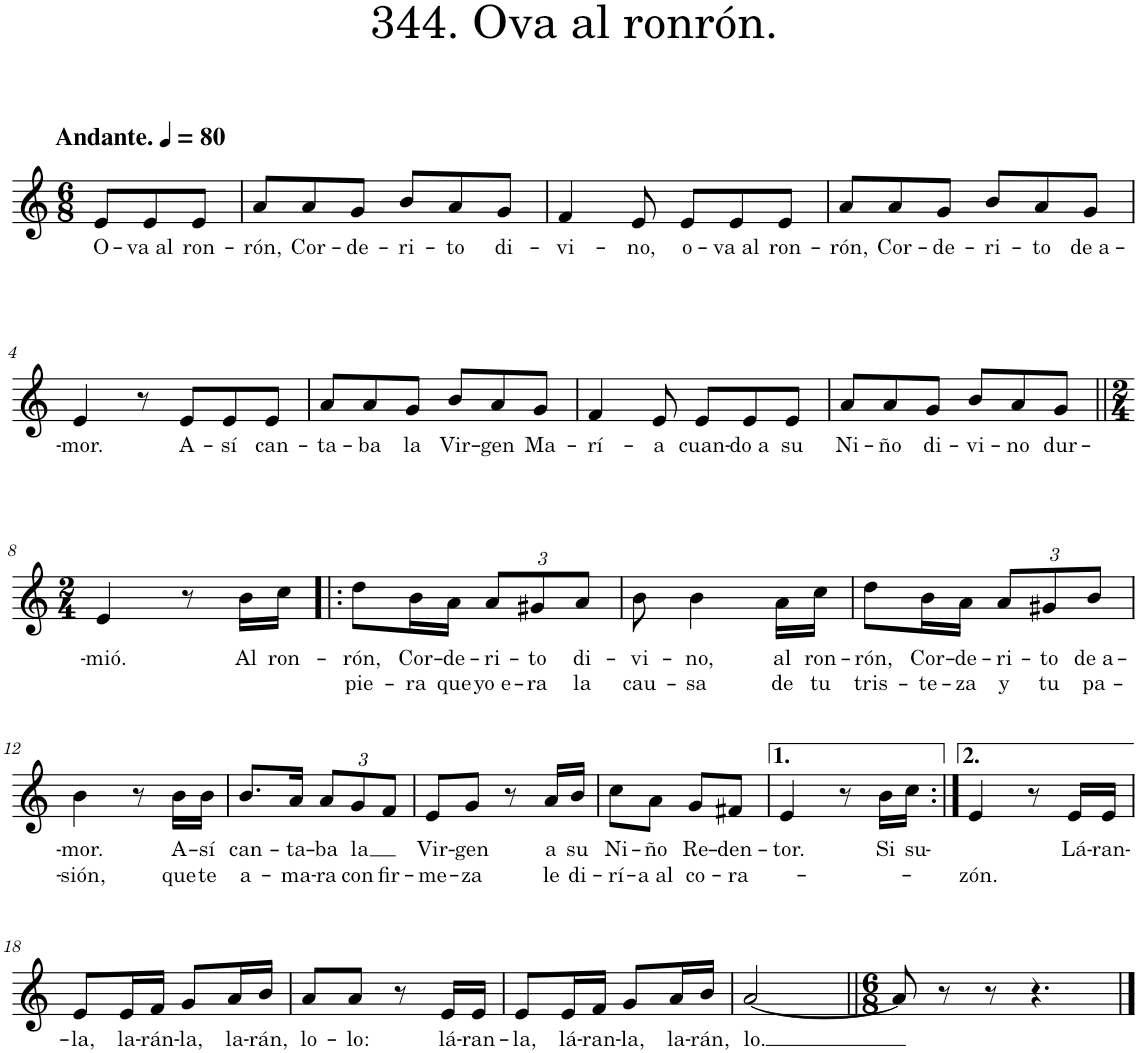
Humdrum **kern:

**kern	**text	**text
*part1	*part1	*part1
*staff1	*staff1	*staff1
*I"Piano	*	*
*I'Pno.	*	*
*clefG2	*	*
*k[]	*	*
*M6/8	*	*
*MM80	*	*
=	=	=
!LO:TX:a:B:t=Andante.	!	!
!	!LO:LY:b	!
8e/L	O-	.
!	!LO:LY:b	!
8e/	-va al	.
!	!LO:LY:b	!
8e/J	ron-	.
=1	=1	=1
!	!LO:LY:b	!
8a/L	-rón,	.
!	!LO:LY:b	!
8a/	Cor-	.
!	!LO:LY:b	!
8g/J	-de-	.
!	!LO:LY:b	!
8b/L	-ri-	.
!	!LO:LY:b	!
8a/	-to	.
!	!LO:LY:b	!
8g/J	di-	.
=2	=2	=2
!	!LO:LY:b	!
4f/	-vi-	.
!	!LO:LY:b	!
8e/	-no,	.
!	!LO:LY:b	!
8e/L	o-	.
!	!LO:LY:b	!
8e/	-va al	.
!	!LO:LY:b	!
8e/J	ron-	.
=3	=3	=3
!	!LO:LY:b	!
8a/L	-rón,	.
!	!LO:LY:b	!
8a/	Cor-	.
!	!LO:LY:b	!
8g/J	-de-	.
!	!LO:LY:b	!
8b/L	-ri-	.
!	!LO:LY:b	!
8a/	-to	.
!	!LO:LY:b	!
8g/J	de a-	.
!!LO:LB:g=z
=4	=4	=4
!	!LO:LY:b	!
4e/	-mor.	.
8r	.	.
!	!LO:LY:b	!
8e/L	A-	.
!	!LO:LY:b	!
8e/	-sí	.
!	!LO:LY:b	!
8e/J	can-	.
=5	=5	=5
!	!LO:LY:b	!
8a/L	-ta-	.
!	!LO:LY:b	!
8a/	-ba	.
!	!LO:LY:b	!
8g/J	la	.
!	!LO:LY:b	!
8b/L	Vir-	.
!	!LO:LY:b	!
8a/	-gen	.
!	!LO:LY:b	!
8g/J	Ma-	.
=6	=6	=6
!	!LO:LY:b	!
4f/	-rí-	.
!	!LO:LY:b	!
8e/	-a	.
!	!LO:LY:b	!
8e/L	cuan-	.
!	!LO:LY:b	!
8e/	-do a	.
!	!LO:LY:b	!
8e/J	su	.
=7	=7	=7
!	!LO:LY:b	!
8a/L	Ni-	.
!	!LO:LY:b	!
8a/	-ño	.
!	!LO:LY:b	!
8g/J	di-	.
!	!LO:LY:b	!
8b/L	-vi-	.
!	!LO:LY:b	!
8a/	-no	.
!	!LO:LY:b	!
8g/J	dur-	.
!!LO:LB:g=z
=8||	=8||	=8||
*M2/4	*	*
!	!LO:LY:b	!
4e/	-mió.	.
8r	.	.
!	!LO:LY:b	!
16b\LL	Al	.
!	!LO:LY:b	!
16cc\JJ	ron-	.
=9!|:	=9!|:	=9!|:
!	!LO:LY:b	!LO:LY:b
8dd\L	-rón,	pie-
!	!LO:LY:b	!LO:LY:b
16b\L	Cor-	-ra
!	!LO:LY:b	!LO:LY:b
16a\JJ	-de-	que
*Xbrackettup	*	*
!	!LO:LY:b	!LO:LY:b
12a/L	-ri-	yo e-
!	!LO:LY:b	!LO:LY:b
12g#X/	-to	-ra
!	!LO:LY:b	!LO:LY:b
12a/J	di-	la
=10	=10	=10
!	!LO:LY:b	!LO:LY:b
8b\	-vi-	cau-
!	!LO:LY:b	!LO:LY:b
4b\	-no,	-sa
!	!LO:LY:b	!LO:LY:b
16a\LL	al	de
!	!LO:LY:b	!LO:LY:b
16cc\JJ	ron-	tu
=11	=11	=11
!	!LO:LY:b	!LO:LY:b
8dd\L	-rón,	tris-
!	!LO:LY:b	!LO:LY:b
16b\L	Cor-	-te-
!	!LO:LY:b	!LO:LY:b
16a\JJ	-de-	-za
!	!LO:LY:b	!LO:LY:b
12a/L	-ri-	y
!	!LO:LY:b	!LO:LY:b
12g#X/	-to	tu
!	!LO:LY:b	!LO:LY:b
12b/J	de a-	pa-
!!LO:LB:g=z
=12	=12	=12
!	!LO:LY:b	!LO:LY:b
4b\	-mor.	-sión,
8r	.	.
!	!LO:LY:b	!LO:LY:b
16b\LL	A-	que
!	!LO:LY:b	!LO:LY:b
16b\JJ	-sí	te
=13	=13	=13
!	!LO:LY:b	!LO:LY:b
8.b/L	can-	a-
!	!LO:LY:b	!LO:LY:b
16a/Jk	-ta-	-ma-
!	!LO:LY:b	!LO:LY:b
12a/L	-ba	-ra
!	!LO:LY:b	!LO:LY:b
12g/	la	con
!	!	!LO:LY:b
12f/J	.	fir-
=14	=14	=14
!	!LO:LY:b	!LO:LY:b
8e/L	Vir-	-me-
!	!LO:LY:b	!LO:LY:b
8g/J	-gen	-za
8r	.	.
!	!LO:LY:b	!LO:LY:b
16a/LL	a	le
!	!LO:LY:b	!LO:LY:b
16b/JJ	su	di-
=15	=15	=15
!	!LO:LY:b	!LO:LY:b
8cc\L	Ni-	-rí-
!	!LO:LY:b	!LO:LY:b
8a\J	-ño	-a al
!	!LO:LY:b	!LO:LY:b
8g/L	Re-	co-
!	!LO:LY:b	!LO:LY:b
8f#X/J	-den-	-ra-
=16	=16	=16
!	!LO:LY:b	!
4e/	-tor.	.
8r	.	.
!	!LO:LY:b	!
16b\LL	Si	.
!	!LO:LY:b	!
16cc\JJ	su-	.
=17:|!	=17:|!	=17:|!
!	!	!LO:LY:b
4e/	.	-zón.
8r	.	.
!	!LO:LY:b	!
16e/LL	Lá-	.
!	!LO:LY:b	!
16e/JJ	-ran-	.
!!LO:LB:g=z
=18	=18	=18
!	!LO:LY:b	!
8e/L	-la,	.
!	!LO:LY:b	!
16e/L	la-	.
!	!LO:LY:b	!
16f/JJ	-rán-	.
!	!LO:LY:b	!
8g/L	-la,	.
!	!LO:LY:b	!
16a/L	la-	.
!	!LO:LY:b	!
16b/JJ	-rán,	.
=19	=19	=19
!	!LO:LY:b	!
8a/L	lo-	.
!	!LO:LY:b	!
8a/J	-lo:	.
8r	.	.
!	!LO:LY:b	!
16e/LL	lá-	.
!	!LO:LY:b	!
16e/JJ	-ran-	.
=20	=20	=20
!	!LO:LY:b	!
8e/L	-la,	.
!	!LO:LY:b	!
16e/L	lá-	.
!	!LO:LY:b	!
16f/JJ	-ran-	.
!	!LO:LY:b	!
8g/L	-la,	.
!	!LO:LY:b	!
16a/L	la-	.
!	!LO:LY:b	!
16b/JJ	-rán,	.
=21	=21	=21
!	!LO:LY:b	!
[2a/	lo.	.
=22||	=22||	=22||
*M6/8	*	*
8a/]	.	.
8r	.	.
8r	.	.
4.r	.	.
==	==	==
*-	*-	*-
